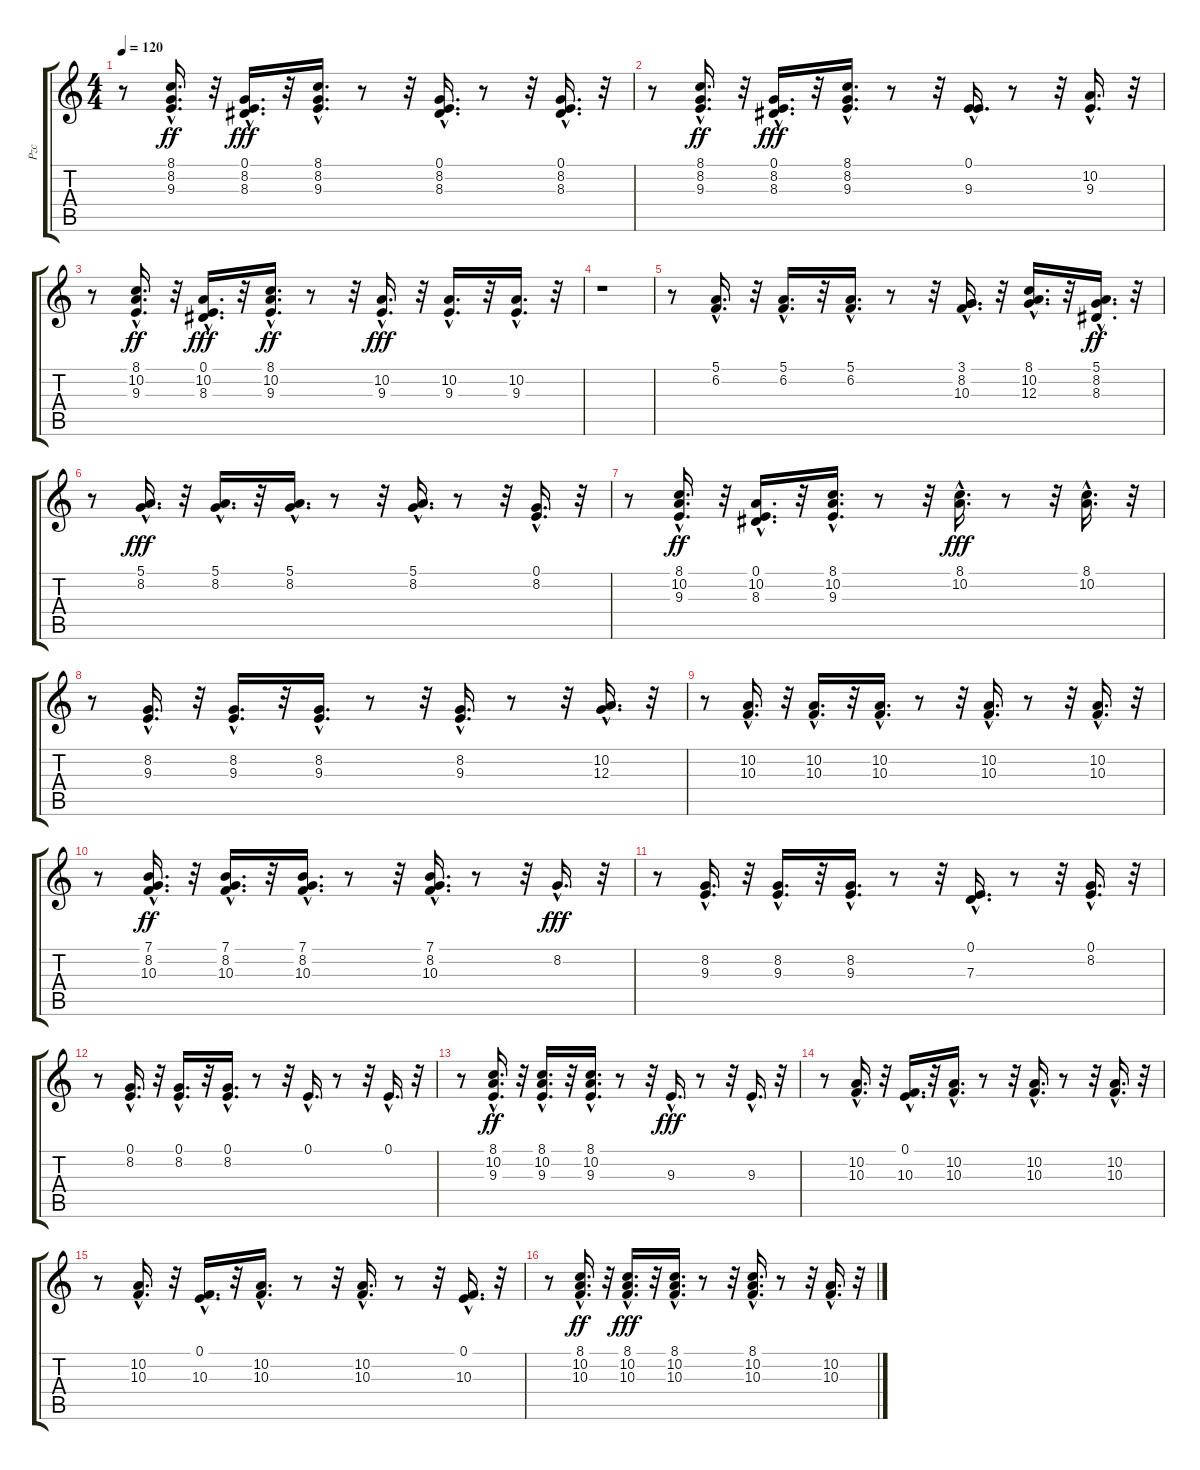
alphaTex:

\track ("Pzc" "Pzc") {instrument pizzicatostrings}
\staff {score tabs}
\tuning (E4 B3 G3 D3 A2 E2) {hide}
\ts (4 4)
\tempo 120
\clef g2
\ks c
r.8{dy fff} (8.1{hac} 8.2{hac} 9.3{hac}).16{d dy ff} r.32 (0.1{hac} 8.2{hac} 8.3{hac}).16{d dy fff} r.32 (8.1{hac} 8.2{hac} 9.3{hac}).16{d} r.8 r.32 (0.1{hac} 8.2{hac} 8.3{hac}).16{d} r.8 r.32 (0.1{hac} 8.2{hac} 8.3{hac}).16{d} r.32 |
r.8 (8.1{hac} 8.2{hac} 9.3{hac}).16{d dy ff} r.32 (0.1{hac} 8.2{hac} 8.3{hac}).16{d dy fff} r.32 (8.1{hac} 8.2{hac} 9.3{hac}).16{d} r.8 r.32 (0.1{hac} 9.3{hac}).16{d} r.8 r.32 (10.2{hac} 9.3{hac}).16{d} r.32 |
r.8 (8.1{hac} 10.2{hac} 9.3{hac}).16{d dy ff} r.32 (0.1{hac} 10.2{hac} 8.3{hac}).16{d dy fff} r.32 (8.1{hac} 10.2{hac} 9.3{hac}).16{d dy ff} r.8 r.32 (10.2{hac} 9.3{hac}).16{d dy fff} r.32 (10.2{hac} 9.3{hac}).16{d} r.32 (10.2{hac} 9.3{hac}).16{d} r.32 |
r.1 |
r.8 (5.1{hac} 6.2{hac}).16{d} r.32 (5.1{hac} 6.2{hac}).16{d} r.32 (5.1{hac} 6.2{hac}).16{d} r.8 r.32 (3.1{hac} 8.2{hac} 10.3{hac}).16{d} r.32 (8.1{hac} 10.2{hac} 12.3{hac}).16{d} r.32 (5.1{hac} 8.2{hac} 8.3{hac}).16{d dy ff} r.32 |
r.8 (5.1{hac} 8.2{hac}).16{d dy fff} r.32 (5.1{hac} 8.2{hac}).16{d} r.32 (5.1{hac} 8.2{hac}).16{d} r.8 r.32 (5.1{hac} 8.2{hac}).16{d} r.8 r.32 (0.1{hac} 8.2{hac}).16{d} r.32 |
r.8 (8.1{hac} 10.2{hac} 9.3{hac}).16{d dy ff} r.32 (0.1{hac} 10.2{hac} 8.3{hac}).16{d} r.32 (8.1{hac} 10.2{hac} 9.3{hac}).16{d} r.8 r.32 (8.1{hac} 10.2{hac}).16{d dy fff} r.8 r.32 (8.1{hac} 10.2{hac}).16{d} r.32 |
r.8 (8.2{hac} 9.3{hac}).16{d} r.32 (8.2{hac} 9.3{hac}).16{d} r.32 (8.2{hac} 9.3{hac}).16{d} r.8 r.32 (8.2{hac} 9.3{hac}).16{d} r.8 r.32 (10.2{hac} 12.3{hac}).16{d} r.32 |
r.8 (10.2{hac} 10.3{hac}).16{d} r.32 (10.2{hac} 10.3{hac}).16{d} r.32 (10.2{hac} 10.3{hac}).16{d} r.8 r.32 (10.2{hac} 10.3{hac}).16{d} r.8 r.32 (10.2{hac} 10.3{hac}).16{d} r.32 |
r.8 (7.1{hac} 8.2{hac} 10.3{hac}).16{d dy ff} r.32 (7.1{hac} 8.2{hac} 10.3{hac}).16{d} r.32 (7.1{hac} 8.2{hac} 10.3{hac}).16{d} r.8 r.32 (7.1{hac} 8.2{hac} 10.3{hac}).16{d} r.8 r.32 8.2{hac}.16{d dy fff} r.32 |
r.8 (8.2{hac} 9.3{hac}).16{d} r.32 (8.2{hac} 9.3{hac}).16{d} r.32 (8.2{hac} 9.3{hac}).16{d} r.8 r.32 (0.1{hac} 7.3{hac}).16{d} r.8 r.32 (0.1{hac} 8.2{hac}).16{d} r.32 |
r.8 (0.1{hac} 8.2{hac}).16{d} r.32 (0.1{hac} 8.2{hac}).16{d} r.32 (0.1{hac} 8.2{hac}).16{d} r.8 r.32 0.1{hac}.16{d} r.8 r.32 0.1{hac}.16{d} r.32 |
r.8 (8.1{hac} 10.2{hac} 9.3{hac}).16{d dy ff} r.32 (8.1{hac} 10.2{hac} 9.3{hac}).16{d} r.32 (8.1{hac} 10.2{hac} 9.3{hac}).16{d} r.8 r.32 9.3{hac}.16{d dy fff} r.8 r.32 9.3{hac}.16{d} r.32 |
r.8 (10.2{hac} 10.3{hac}).16{d} r.32 (0.1{hac} 10.3{hac}).16{d} r.32 (10.2{hac} 10.3{hac}).16{d} r.8 r.32 (10.2{hac} 10.3{hac}).16{d} r.8 r.32 (10.2{hac} 10.3{hac}).16{d} r.32 |
r.8 (10.2{hac} 10.3{hac}).16{d} r.32 (0.1{hac} 10.3{hac}).16{d} r.32 (10.2{hac} 10.3{hac}).16{d} r.8 r.32 (10.2{hac} 10.3{hac}).16{d} r.8 r.32 (0.1{hac} 10.3{hac}).16{d} r.32 |
r.8 (8.1{hac} 10.2{hac} 10.3{hac}).16{d dy ff} r.32 (8.1{hac} 10.2{hac} 10.3{hac}).16{d dy fff} r.32 (8.1{hac} 10.2{hac} 10.3{hac}).16{d} r.8 r.32 (8.1{hac} 10.2{hac} 10.3{hac}).16{d} r.8 r.32 (10.2{hac} 10.3{hac}).16{d} r.32
